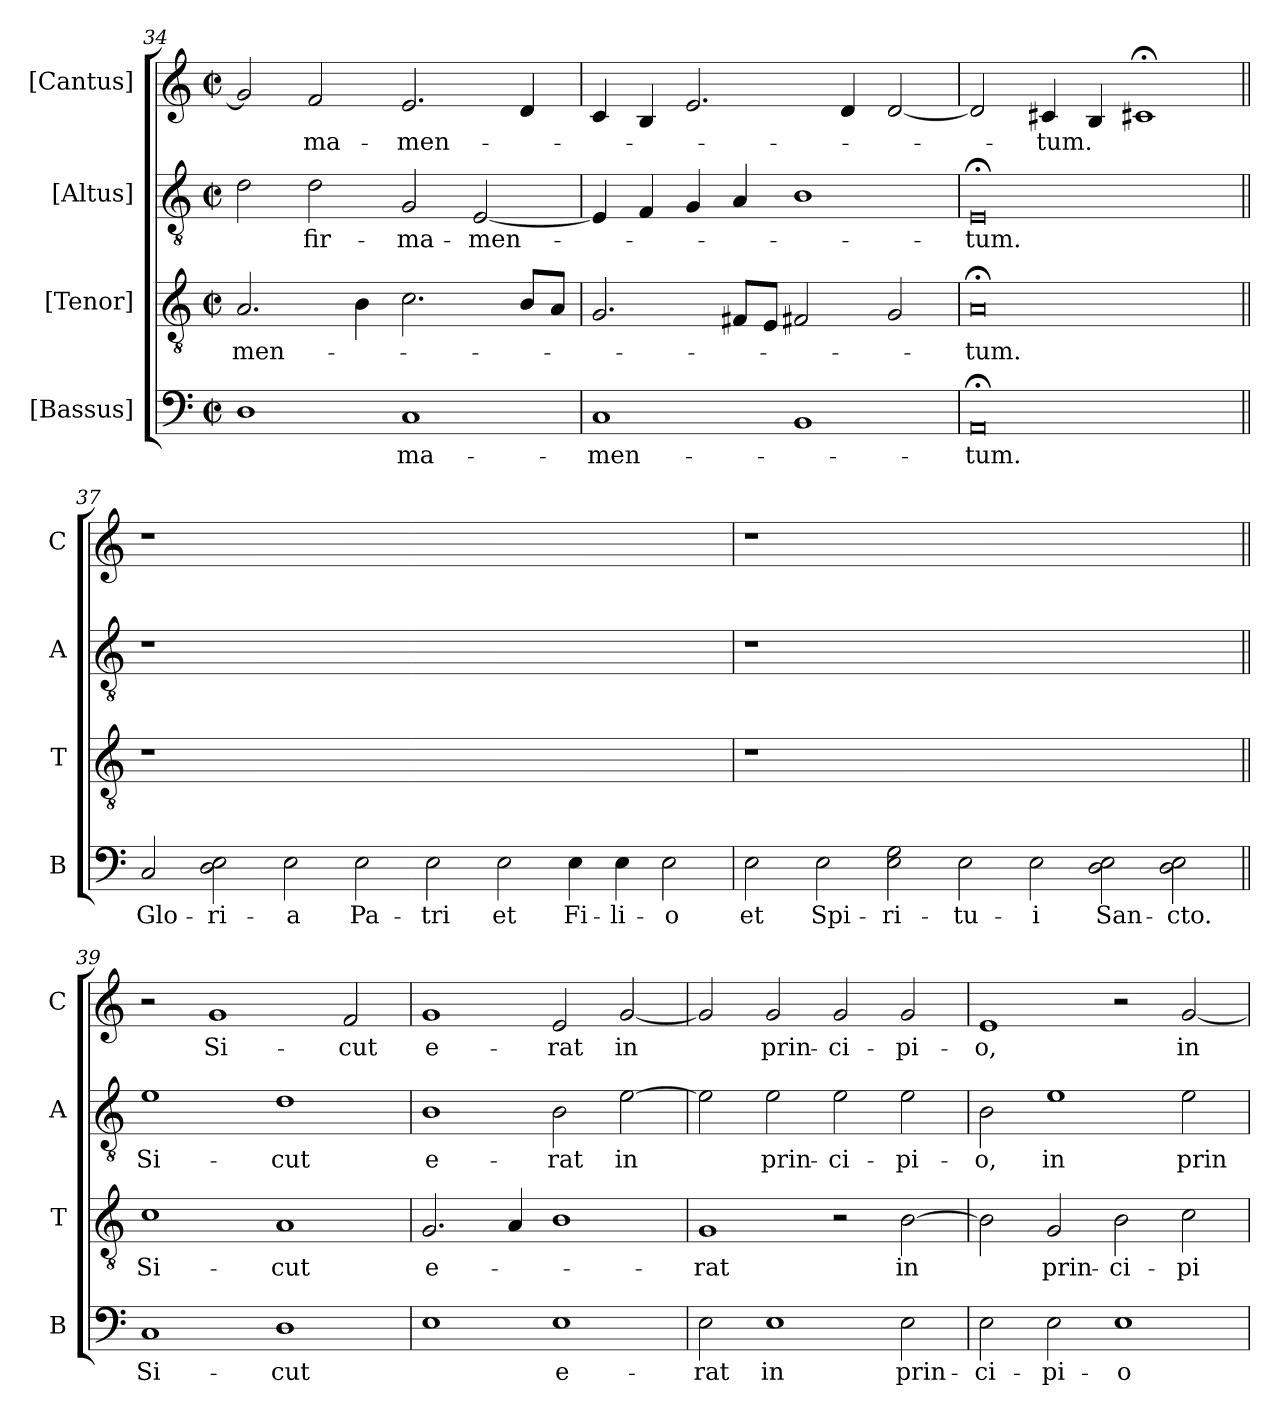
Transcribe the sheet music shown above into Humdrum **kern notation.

**kern	**text	**kern	**text	**kern	**text	**kern	**text
*part4	*part4	*part3	*part3	*part2	*part2	*part1	*part1
*staff4	*staff4	*staff3	*staff3	*staff2	*staff2	*staff1	*staff1
*I"[Bassus]	*	*I"[Tenor]	*	*I"[Altus]	*	*I"[Cantus]	*
*I'B	*	*I'T	*	*I'A	*	*I'C	*
*clefF4	*	*clefGv2	*	*clefGv2	*	*clefG2	*
*k[]	*	*k[]	*	*k[]	*	*k[]	*
*C:	*	*C:	*	*C:	*	*C:	*
*M2/2	*	*M2/2	*	*M2/2	*	*M2/2	*
*met(c|)	*	*met(c|)	*	*met(c|)	*	*met(c|)	*
=34	=34	=34	=34	=34	=34	=34	=34
!	!	!	!LO:LY:b	!	!	!	!
1D	.	2.A/	-men-	2d\	.	2g/]	.
!	!	!	!	!	!LO:LY:b	!	!LO:LY:b
.	.	.	.	2d\	fir-	2f/	-ma-
.	.	4B\	.	.	.	.	.
!	!LO:LY:b	!	!	!	!LO:LY:b	!	!LO:LY:b
1C	-ma-	2.c\	.	2G/	-ma-	2.e/	-men-
!	!	!	!	!	!LO:LY:b	!	!
.	.	.	.	[2E/	-men-	.	.
.	.	8B/L	.	.	.	4d/	.
.	.	8A/J	.	.	.	.	.
=35	=35	=35	=35	=35	=35	=35	=35
!	!LO:LY:b	!	!	!	!	!	!
1C	-men-	2.G/	.	4E/]	.	4c/	.
.	.	.	.	4F/	.	4B/	.
.	.	.	.	4G/	.	2.e/	.
.	.	8F#X/L	.	4A/	.	.	.
.	.	8E/J	.	.	.	.	.
1BB	.	2F#X/	.	1B	.	.	.
.	.	.	.	.	.	4d/	.
.	.	2G/	.	.	.	[2d/	.
=36	=36	=36	=36	=36	=36	=36	=36
!	!LO:LY:b	!	!LO:LY:b	!	!LO:LY:b	!	!
0AA;<	-tum.	0A;<	-tum.	0E;<	-tum.	2d/]	.
!	!	!	!	!	!	!	!LO:LY:b
.	.	.	.	.	.	4c#X/	-tum.
.	.	.	.	.	.	4B/	.
.	.	.	.	.	.	1c#X;<	.
!!LO:LB:g=z
=37||	=37||	=37||	=37||	=37||	=37||	=37||	=37||
!	!LO:LY:b	!	!	!	!	!	!
2C	Glo-	1r	.	1r	.	1r	.
!	!LO:LY:b	!	!	!	!	!	!
2D 2E	-ri-	.	.	.	.	.	.
!	!LO:LY:b	!	!	!	!	!	!
2E	-a	0.ryy	.	0.ryy	.	0.ryy	.
!	!LO:LY:b	!	!	!	!	!	!
2E	Pa-	.	.	.	.	.	.
!	!LO:LY:b	!	!	!	!	!	!
2E	-tri	.	.	.	.	.	.
!	!LO:LY:b	!	!	!	!	!	!
2E	et	.	.	.	.	.	.
!	!LO:LY:b	!	!	!	!	!	!
4E	Fi-	.	.	.	.	.	.
!	!LO:LY:b	!	!	!	!	!	!
4E	-li-	.	.	.	.	.	.
!	!LO:LY:b	!	!	!	!	!	!
2E	-o	.	.	.	.	.	.
=38	=38	=38	=38	=38	=38	=38	=38
!	!LO:LY:b	!	!	!	!	!	!
2E	et	1r	.	1r	.	1r	.
!	!LO:LY:b	!	!	!	!	!	!
2E	Spi-	.	.	.	.	.	.
!	!LO:LY:b	!	!	!	!	!	!
2E 2G	-ri-	0ryy	.	0ryy	.	0ryy	.
!	!LO:LY:b	!	!	!	!	!	!
2E	-tu-	.	.	.	.	.	.
!	!LO:LY:b	!	!	!	!	!	!
2E	-i	.	.	.	.	.	.
!	!LO:LY:b	!	!	!	!	!	!
2D 2E	San-	.	.	.	.	.	.
!	!LO:LY:b	!	!	!	!	!	!
2D 2E	-cto.	2ryy	.	2ryy	.	2ryy	.
!!LO:PB:g=z
=39||	=39||	=39||	=39||	=39||	=39||	=39||	=39||
!	!LO:LY:b	!	!LO:LY:b	!	!LO:LY:b	!	!
1C	Si-	1c	Si-	1e	Si-	2r	.
!	!	!	!	!	!	!	!LO:LY:b
.	.	.	.	.	.	1g	Si-
!	!LO:LY:b	!	!LO:LY:b	!	!LO:LY:b	!	!
1D	-cut	1A	-cut	1d	-cut	.	.
!	!	!	!	!	!	!	!LO:LY:b
.	.	.	.	.	.	2f/	-cut
=40	=40	=40	=40	=40	=40	=40	=40
!	!	!	!LO:LY:b	!	!LO:LY:b	!	!LO:LY:b
1E	.	2.G/	e-	1B	e-	1g	e-
.	.	4A/	.	.	.	.	.
!	!LO:LY:b	!	!	!	!LO:LY:b	!	!LO:LY:b
1E	e-	1B	.	2B\	-rat	2e/	-rat
!	!	!	!	!	!LO:LY:b	!	!LO:LY:b
.	.	.	.	[2e\	in	[2g/	in
=41	=41	=41	=41	=41	=41	=41	=41
!	!LO:LY:b	!	!LO:LY:b	!	!	!	!
2E\	-rat	1G	-rat	2e\]	.	2g/]	.
!	!LO:LY:b	!	!	!	!LO:LY:b	!	!LO:LY:b
1E	in	.	.	2e\	prin-	2g/	prin-
!	!	!	!	!	!LO:LY:b	!	!LO:LY:b
.	.	2r	.	2e\	-ci-	2g/	-ci-
!	!LO:LY:b	!	!LO:LY:b	!	!LO:LY:b	!	!LO:LY:b
2E\	prin-	[2B\	in	2e\	-pi-	2g/	-pi-
=42	=42	=42	=42	=42	=42	=42	=42
!	!LO:LY:b	!	!	!	!LO:LY:b	!	!LO:LY:b
2E\	-ci-	2B\]	.	2B\	-o,	1e	-o,
!	!LO:LY:b	!	!LO:LY:b	!	!LO:LY:b	!	!
2E\	-pi-	2G/	prin-	1e	in	.	.
!	!LO:LY:b	!	!LO:LY:b	!	!	!	!
1E	-o	2B\	-ci-	.	.	2r	.
!	!	!	!LO:LY:b	!	!LO:LY:b	!	!LO:LY:b
.	.	2c\	-pi-	2e\	prin-	[2g/	in
=	=	=	=	=	=	=	=
*-	*-	*-	*-	*-	*-	*-	*-
